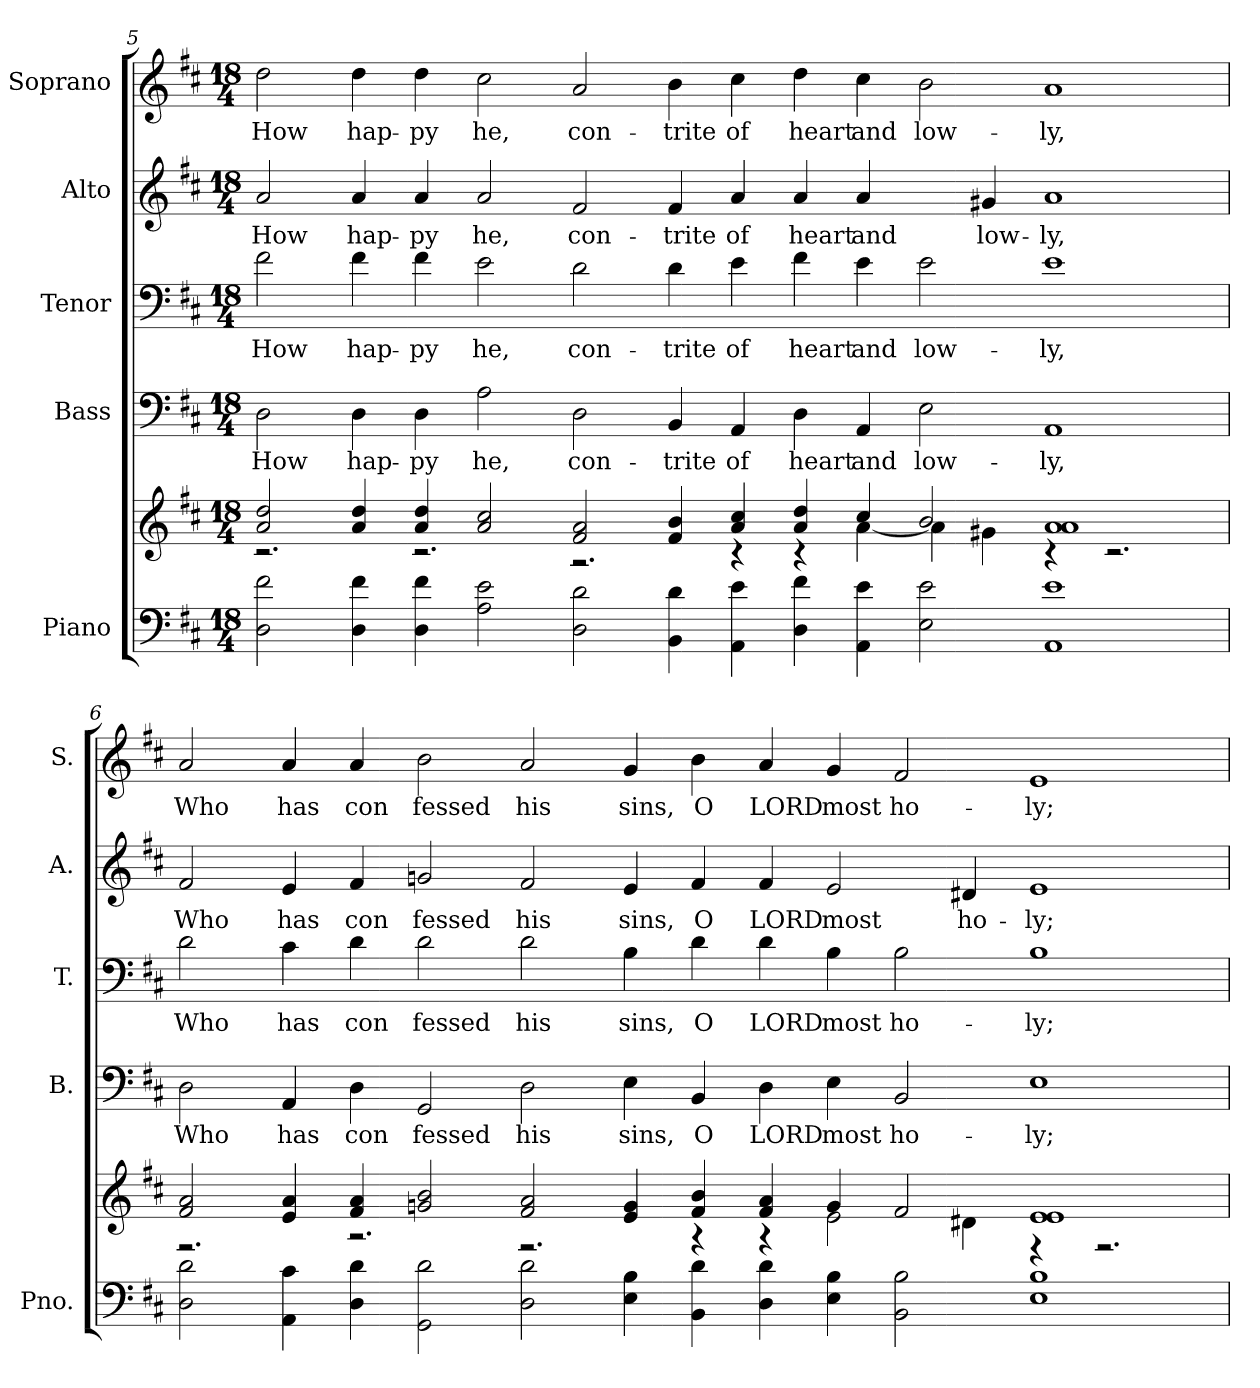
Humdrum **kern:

**kern	**kern	**kern	**text	**kern	**text	**kern	**text	**kern	**text
*part5	*part5	*part4	*part4	*part3	*part3	*part2	*part2	*part1	*part1
*staff6	*staff5	*staff4	*staff4	*staff3	*staff3	*staff2	*staff2	*staff1	*staff1
*I"Piano	*	*I"Bass	*	*I"Tenor	*	*I"Alto	*	*I"Soprano	*
*I'Pno.	*	*I'B.	*	*I'T.	*	*I'A.	*	*I'S.	*
!!LO:PB:g=z
*clefF4	*clefG2	*clefF4	*	*clefF4	*	*clefG2	*	*clefG2	*
*k[f#c#]	*k[f#c#]	*k[f#c#]	*	*k[f#c#]	*	*k[f#c#]	*	*k[f#c#]	*
*D:	*D:	*D:	*	*D:	*	*D:	*	*D:	*
*M18/4	*M18/4	*M18/4	*	*M18/4	*	*M18/4	*	*M18/4	*
=5	=5	=5	=5	=5	=5	=5	=5	=5	=5
*	*^	*	*	*	*	*	*	*	*
!	!	!	!	!LO:LY:b:color=#000000	!	!	!	!	!	!
!	!	!	!	!	!	!LO:LY:b:color=#000000	!	!	!	!
!	!	!	!	!	!	!	!	!LO:LY:b:color=#000000	!	!
!	!	!	!	!	!	!	!	!	!	!LO:LY:b:color=#000000
2Di\ 2f#i	2ai/ 2ddi	2.r	2Di\	How	2f#i\	How	2ai/	How	2ddi\	How
!	!	!	!	!LO:LY:b:color=#000000	!	!	!	!	!	!
!	!	!	!	!	!	!LO:LY:b:color=#000000	!	!	!	!
!	!	!	!	!	!	!	!	!LO:LY:b:color=#000000	!	!
!	!	!	!	!	!	!	!	!	!	!LO:LY:b:color=#000000
4Di\ 4f#i	4ai/ 4ddi	.	4Di\	hap-	4f#i\	hap-	4ai/	hap-	4ddi\	hap-
!	!	!	!	!LO:LY:b:color=#000000	!	!	!	!	!	!
!	!	!	!	!	!	!LO:LY:b:color=#000000	!	!	!	!
!	!	!	!	!	!	!	!	!LO:LY:b:color=#000000	!	!
!	!	!	!	!	!	!	!	!	!	!LO:LY:b:color=#000000
4Di\ 4f#i	4ai/ 4ddi	2.r	4Di\	-py	4f#i\	-py	4ai/	-py	4ddi\	-py
!	!	!	!	!LO:LY:b:color=#000000	!	!	!	!	!	!
!	!	!	!	!	!	!LO:LY:b:color=#000000	!	!	!	!
!	!	!	!	!	!	!	!	!LO:LY:b:color=#000000	!	!
!	!	!	!	!	!	!	!	!	!	!LO:LY:b:color=#000000
2Ai\ 2ei	2ai/ 2cc#i	.	2Ai\	he,	2ei\	he,	2ai/	he,	2cc#i\	he,
!	!	!	!	!LO:LY:b:color=#000000	!	!	!	!	!	!
!	!	!	!	!	!	!LO:LY:b:color=#000000	!	!	!	!
!	!	!	!	!	!	!	!	!LO:LY:b:color=#000000	!	!
!	!	!	!	!	!	!	!	!	!	!LO:LY:b:color=#000000
2Di\ 2di	2f#i/ 2ai	2.r	2Di\	con-	2di\	con-	2f#i/	con-	2ai/	con-
!	!	!	!	!LO:LY:b:color=#000000	!	!	!	!	!	!
!	!	!	!	!	!	!LO:LY:b:color=#000000	!	!	!	!
!	!	!	!	!	!	!	!	!LO:LY:b:color=#000000	!	!
!	!	!	!	!	!	!	!	!	!	!LO:LY:b:color=#000000
4BBi\ 4di	4f#i/ 4bi	.	4BBi/	-trite	4di\	-trite	4f#i/	-trite	4bi\	-trite
!	!	!	!	!LO:LY:b:color=#000000	!	!	!	!	!	!
!	!	!	!	!	!	!LO:LY:b:color=#000000	!	!	!	!
!	!	!	!	!	!	!	!	!LO:LY:b:color=#000000	!	!
!	!	!	!	!	!	!	!	!	!	!LO:LY:b:color=#000000
4AAi\ 4ei	4ai/ 4cc#i	4r	4AAi/	of	4ei\	of	4ai/	of	4cc#i\	of
!	!	!	!	!LO:LY:b:color=#000000	!	!	!	!	!	!
!	!	!	!	!	!	!LO:LY:b:color=#000000	!	!	!	!
!	!	!	!	!	!	!	!	!LO:LY:b:color=#000000	!	!
!	!	!	!	!	!	!	!	!	!	!LO:LY:b:color=#000000
4Di\ 4f#i	4ai/ 4ddi	4r	4Di\	heart	4f#i\	heart	4ai/	heart	4ddi\	heart
!	!	!	!	!LO:LY:b:color=#000000	!	!	!	!	!	!
!	!	!	!	!	!	!LO:LY:b:color=#000000	!	!	!	!
!	!	!	!	!	!	!	!	!LO:LY:b:color=#000000	!	!
!	!	!	!	!	!	!	!	!	!	!LO:LY:b:color=#000000
4AAi\ 4ei	4cc#i/	[<4ai\	4AAi/	and	4ei\	and	4ai/	and	4cc#i\	and
!	!	!	!	!LO:LY:b:color=#000000	!	!	!	!	!	!
!	!	!	!	!	!	!LO:LY:b:color=#000000	!	!	!	!
!	!	!	!	!	!	!	!	!	!	!LO:LY:b:color=#000000
2Ei\ 2ei	2bi/	4ai\]	2Ei\	low-	2ei\	low-	4ryy	.	2bi\	low-
!	!	!	!	!	!	!	!	!LO:LY:b:color=#000000	!	!
.	.	4g#Xi\	.	.	.	.	4g#Xi/	low-	.	.
!	!	!	!	!LO:LY:b:color=#000000	!	!	!	!	!	!
!	!	!	!	!	!	!LO:LY:b:color=#000000	!	!	!	!
!	!	!	!	!	!	!	!	!LO:LY:b:color=#000000	!	!
!	!	!	!	!	!	!	!	!	!	!LO:LY:b:color=#000000
1AAi 1ei	1ai 1ai	4r	1AAi	-ly,	1ei	-ly,	1ai	-ly,	1ai	-ly,
.	.	2.r	.	.	.	.	.	.	.	.
!!LO:PB:g=z
=6	=6	=6	=6	=6	=6	=6	=6	=6	=6	=6
!	!	!	!	!LO:LY:b:color=#000000	!	!	!	!	!	!
!	!	!	!	!	!	!LO:LY:b:color=#000000	!	!	!	!
!	!	!	!	!	!	!	!	!LO:LY:b:color=#000000	!	!
!	!	!	!	!	!	!	!	!	!	!LO:LY:b:color=#000000
2Di\ 2di	2f#i/ 2ai	2.r	2Di\	Who	2di\	Who	2f#i/	Who	2ai/	Who
!	!	!	!	!LO:LY:b:color=#000000	!	!	!	!	!	!
!	!	!	!	!	!	!LO:LY:b:color=#000000	!	!	!	!
!	!	!	!	!	!	!	!	!LO:LY:b:color=#000000	!	!
!	!	!	!	!	!	!	!	!	!	!LO:LY:b:color=#000000
4AAi\ 4c#i	4ei/ 4ai	.	4AAi/	has	4c#i\	has	4ei/	has	4ai/	has
!	!	!	!	!LO:LY:b:color=#000000	!	!	!	!	!	!
!	!	!	!	!	!	!LO:LY:b:color=#000000	!	!	!	!
!	!	!	!	!	!	!	!	!LO:LY:b:color=#000000	!	!
!	!	!	!	!	!	!	!	!	!	!LO:LY:b:color=#000000
4Di\ 4di	4f#i/ 4ai	2.r	4Di\	con	4di\	con	4f#i/	con	4ai/	con
!	!	!	!	!LO:LY:b:color=#000000	!	!	!	!	!	!
!	!	!	!	!	!	!LO:LY:b:color=#000000	!	!	!	!
!	!	!	!	!	!	!	!	!LO:LY:b:color=#000000	!	!
!	!	!	!	!	!	!	!	!	!	!LO:LY:b:color=#000000
2GGi\ 2di	2gni/ 2bi	.	2GGi/	fessed	2di\	fessed	2gni/	fessed	2bi\	fessed
!	!	!	!	!LO:LY:b:color=#000000	!	!	!	!	!	!
!	!	!	!	!	!	!LO:LY:b:color=#000000	!	!	!	!
!	!	!	!	!	!	!	!	!LO:LY:b:color=#000000	!	!
!	!	!	!	!	!	!	!	!	!	!LO:LY:b:color=#000000
2Di\ 2di	2f#i/ 2ai	2.r	2Di\	his	2di\	his	2f#i/	his	2ai/	his
!	!	!	!	!LO:LY:b:color=#000000	!	!	!	!	!	!
!	!	!	!	!	!	!LO:LY:b:color=#000000	!	!	!	!
!	!	!	!	!	!	!	!	!LO:LY:b:color=#000000	!	!
!	!	!	!	!	!	!	!	!	!	!LO:LY:b:color=#000000
4Ei\ 4Bi	4ei/ 4gi	.	4Ei\	sins,	4Bi\	sins,	4ei/	sins,	4gi/	sins,
!	!	!	!	!LO:LY:b:color=#000000	!	!	!	!	!	!
!	!	!	!	!	!	!LO:LY:b:color=#000000	!	!	!	!
!	!	!	!	!	!	!	!	!LO:LY:b:color=#000000	!	!
!	!	!	!	!	!	!	!	!	!	!LO:LY:b:color=#000000
4BBi\ 4di	4f#i/ 4bi	4r	4BBi/	O	4di\	O	4f#i/	O	4bi\	O
!	!	!	!	!LO:LY:b:color=#000000	!	!	!	!	!	!
!	!	!	!	!	!	!LO:LY:b:color=#000000	!	!	!	!
!	!	!	!	!	!	!	!	!LO:LY:b:color=#000000	!	!
!	!	!	!	!	!	!	!	!	!	!LO:LY:b:color=#000000
4Di\ 4di	4f#i/ 4ai	4r	4Di\	LORD	4di\	LORD	4f#i/	LORD	4ai/	LORD
!	!	!	!	!LO:LY:b:color=#000000	!	!	!	!	!	!
!	!	!	!	!	!	!LO:LY:b:color=#000000	!	!	!	!
!	!	!	!	!	!	!	!	!LO:LY:b:color=#000000	!	!
!	!	!	!	!	!	!	!	!	!	!LO:LY:b:color=#000000
4Ei\ 4Bi	4gi/	2ei\	4Ei\	most	4Bi\	most	2ei/	most	4gi/	most
!	!	!	!	!LO:LY:b:color=#000000	!	!	!	!	!	!
!	!	!	!	!	!	!LO:LY:b:color=#000000	!	!	!	!
!	!	!	!	!	!	!	!	!	!	!LO:LY:b:color=#000000
2BBi\ 2Bi	2f#i/	.	2BBi/	ho-	2Bi\	ho-	.	.	2f#i/	ho-
!	!	!	!	!	!	!	!	!LO:LY:b:color=#000000	!	!
.	.	4d#Xi\	.	.	.	.	4d#Xi/	ho-	.	.
!	!	!	!	!LO:LY:b:color=#000000	!	!	!	!	!	!
!	!	!	!	!	!	!LO:LY:b:color=#000000	!	!	!	!
!	!	!	!	!	!	!	!	!LO:LY:b:color=#000000	!	!
!	!	!	!	!	!	!	!	!	!	!LO:LY:b:color=#000000
1Ei 1Bi	1ei 1ei	4r	1Ei	-ly;	1Bi	-ly;	1ei	-ly;	1ei	-ly;
.	.	2.r	.	.	.	.	.	.	.	.
*	*v	*v	*	*	*	*	*	*	*	*
=	=	=	=	=	=	=	=	=	=
*-	*-	*-	*-	*-	*-	*-	*-	*-	*-
